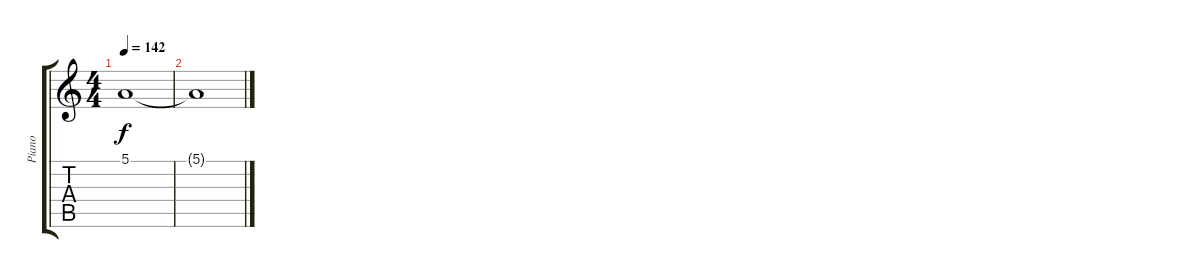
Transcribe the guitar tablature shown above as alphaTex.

\track ("Piano" "Piano") {instrument electricpiano1}
\staff {score tabs}
\tuning (E4 B3 G3 D3 A2 E2) {hide}
\ts (4 4)
\tempo 142
\clef g2
\ks c
5.1.1{dy f} |
5.1{t}.1
